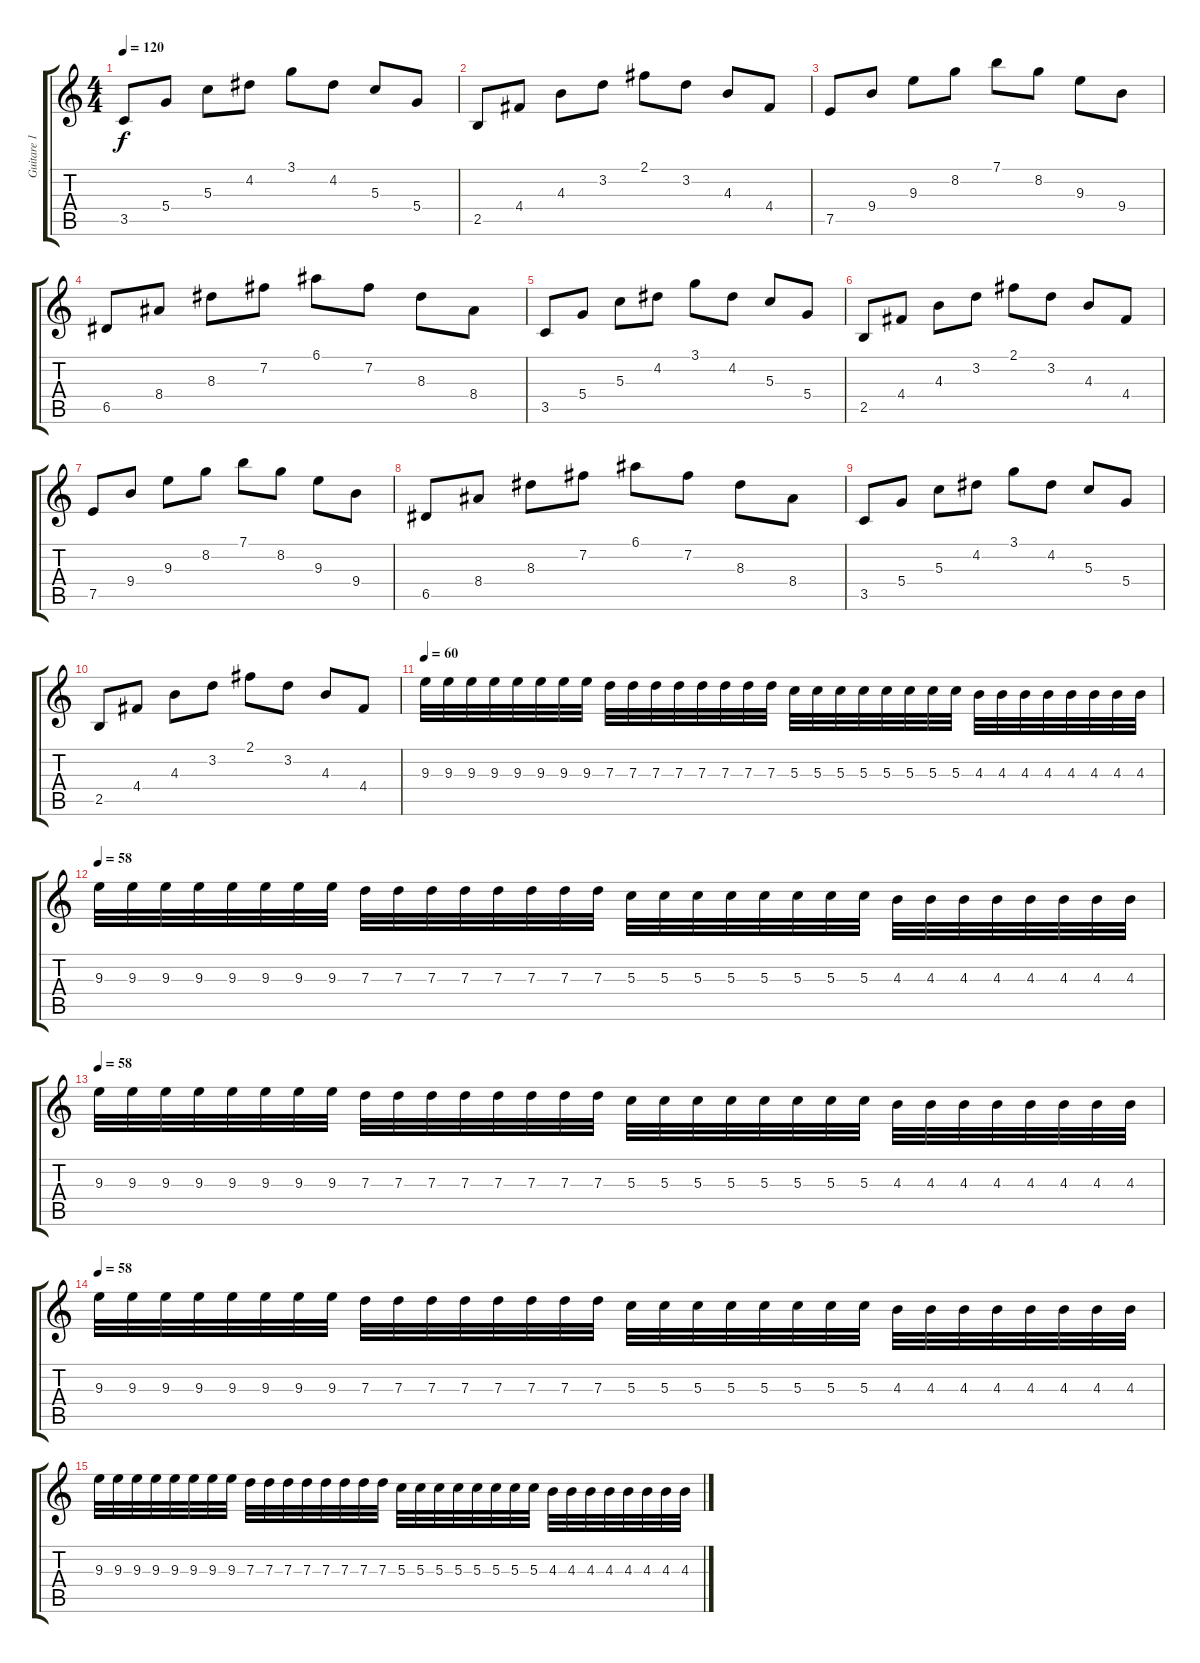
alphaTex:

\track ("Guitare 1" "Guitare 1") {instrument distortionguitar}
\staff {score tabs}
\tuning (E4 B3 G3 D3 A2 E2) {hide}
\ts (4 4)
\tempo 120
\clef g2
\ks c
3.5.8{dy f} 5.4.8 5.3.8 4.2.8 3.1.8 4.2.8 5.3.8 5.4.8 |
2.5.8 4.4.8 4.3.8 3.2.8 2.1.8 3.2.8 4.3.8 4.4.8 |
7.5.8 9.4.8 9.3.8 8.2.8 7.1.8 8.2.8 9.3.8 9.4.8 |
6.5.8 8.4.8 8.3.8 7.2.8 6.1.8 7.2.8 8.3.8 8.4.8 |
3.5.8 5.4.8 5.3.8 4.2.8 3.1.8 4.2.8 5.3.8 5.4.8 |
2.5.8 4.4.8 4.3.8 3.2.8 2.1.8 3.2.8 4.3.8 4.4.8 |
7.5.8 9.4.8 9.3.8 8.2.8 7.1.8 8.2.8 9.3.8 9.4.8 |
6.5.8 8.4.8 8.3.8 7.2.8 6.1.8 7.2.8 8.3.8 8.4.8 |
3.5.8 5.4.8 5.3.8 4.2.8 3.1.8 4.2.8 5.3.8 5.4.8 |
2.5.8 4.4.8 4.3.8 3.2.8 2.1.8 3.2.8 4.3.8 4.4.8 |
\tempo 60
9.3.32 9.3.32 9.3.32 9.3.32 9.3.32 9.3.32 9.3.32 9.3.32 7.3.32 7.3.32 7.3.32 7.3.32 7.3.32 7.3.32 7.3.32 7.3.32 5.3.32 5.3.32 5.3.32 5.3.32 5.3.32 5.3.32 5.3.32 5.3.32 4.3.32 4.3.32 4.3.32 4.3.32 4.3.32 4.3.32 4.3.32 4.3.32 |
\tempo 58
9.3.32 9.3.32 9.3.32 9.3.32 9.3.32 9.3.32 9.3.32 9.3.32 7.3.32 7.3.32 7.3.32 7.3.32 7.3.32 7.3.32 7.3.32 7.3.32 5.3.32 5.3.32 5.3.32 5.3.32 5.3.32 5.3.32 5.3.32 5.3.32 4.3.32 4.3.32 4.3.32 4.3.32 4.3.32 4.3.32 4.3.32 4.3.32 |
\tempo 58
9.3.32 9.3.32 9.3.32 9.3.32 9.3.32 9.3.32 9.3.32 9.3.32 7.3.32 7.3.32 7.3.32 7.3.32 7.3.32 7.3.32 7.3.32 7.3.32 5.3.32 5.3.32 5.3.32 5.3.32 5.3.32 5.3.32 5.3.32 5.3.32 4.3.32 4.3.32 4.3.32 4.3.32 4.3.32 4.3.32 4.3.32 4.3.32 |
\tempo 58
9.3.32 9.3.32 9.3.32 9.3.32 9.3.32 9.3.32 9.3.32 9.3.32 7.3.32 7.3.32 7.3.32 7.3.32 7.3.32 7.3.32 7.3.32 7.3.32 5.3.32 5.3.32 5.3.32 5.3.32 5.3.32 5.3.32 5.3.32 5.3.32 4.3.32 4.3.32 4.3.32 4.3.32 4.3.32 4.3.32 4.3.32 4.3.32 |
9.3.32{volume 2} 9.3.32 9.3.32 9.3.32 9.3.32 9.3.32 9.3.32 9.3.32 7.3.32 7.3.32 7.3.32 7.3.32 7.3.32 7.3.32 7.3.32 7.3.32 5.3.32 5.3.32 5.3.32 5.3.32 5.3.32 5.3.32 5.3.32 5.3.32 4.3.32 4.3.32 4.3.32 4.3.32 4.3.32 4.3.32 4.3.32 4.3.32
